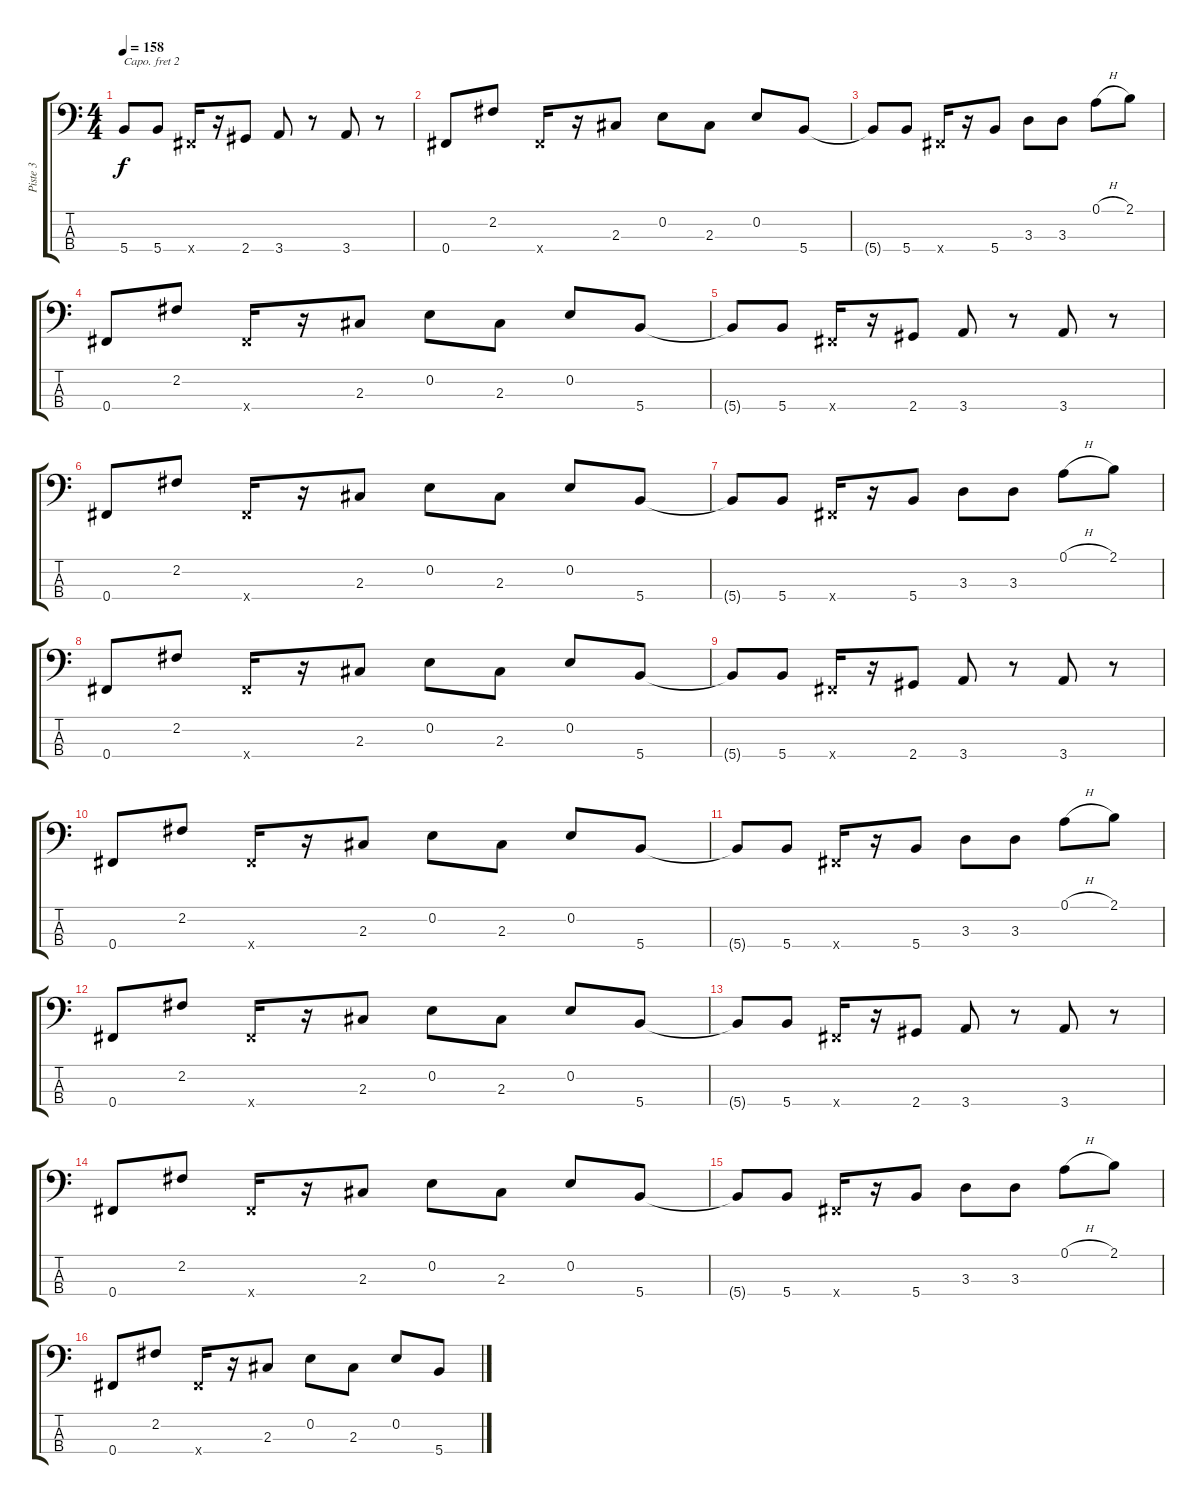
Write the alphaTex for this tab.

\track ("Piste 3" "Piste 3") {instrument electricbasspick}
\staff {score tabs}
\capo 2
\tuning (G2 D2 A1 E1) {hide}
\ts (4 4)
\tempo 158
\clef f4
\ks c
5.4{t}.8{dy f} 5.4.8 0.4{x}.16 r.16 2.4.8 3.4.8 r.8 3.4.8 r.8 |
0.4.8 2.2.8 0.4{x}.16 r.16 2.3.8 0.2.8 2.3.8 0.2.8 5.4.8 |
5.4{t}.8 5.4.8 0.4{x}.16 r.16 5.4.8 3.3.8 3.3.8 0.1{h}.8 2.1.8 |
0.4.8 2.2.8 0.4{x}.16 r.16 2.3.8 0.2.8 2.3.8 0.2.8 5.4.8 |
5.4{t}.8 5.4.8 0.4{x}.16 r.16 2.4.8 3.4.8 r.8 3.4.8 r.8 |
0.4.8 2.2.8 0.4{x}.16 r.16 2.3.8 0.2.8 2.3.8 0.2.8 5.4.8 |
5.4{t}.8 5.4.8 0.4{x}.16 r.16 5.4.8 3.3.8 3.3.8 0.1{h}.8 2.1.8 |
0.4.8 2.2.8 0.4{x}.16 r.16 2.3.8 0.2.8 2.3.8 0.2.8 5.4.8 |
5.4{t}.8 5.4.8 0.4{x}.16 r.16 2.4.8 3.4.8 r.8 3.4.8 r.8 |
0.4.8 2.2.8 0.4{x}.16 r.16 2.3.8 0.2.8 2.3.8 0.2.8 5.4.8 |
5.4{t}.8 5.4.8 0.4{x}.16 r.16 5.4.8 3.3.8 3.3.8 0.1{h}.8 2.1.8 |
0.4.8 2.2.8 0.4{x}.16 r.16 2.3.8 0.2.8 2.3.8 0.2.8 5.4.8 |
5.4{t}.8 5.4.8 0.4{x}.16 r.16 2.4.8 3.4.8 r.8 3.4.8 r.8 |
0.4.8 2.2.8 0.4{x}.16 r.16 2.3.8 0.2.8 2.3.8 0.2.8 5.4.8 |
5.4{t}.8 5.4.8 0.4{x}.16 r.16 5.4.8 3.3.8 3.3.8 0.1{h}.8 2.1.8 |
0.4.8 2.2.8 0.4{x}.16 r.16 2.3.8 0.2.8 2.3.8 0.2.8 5.4.8
